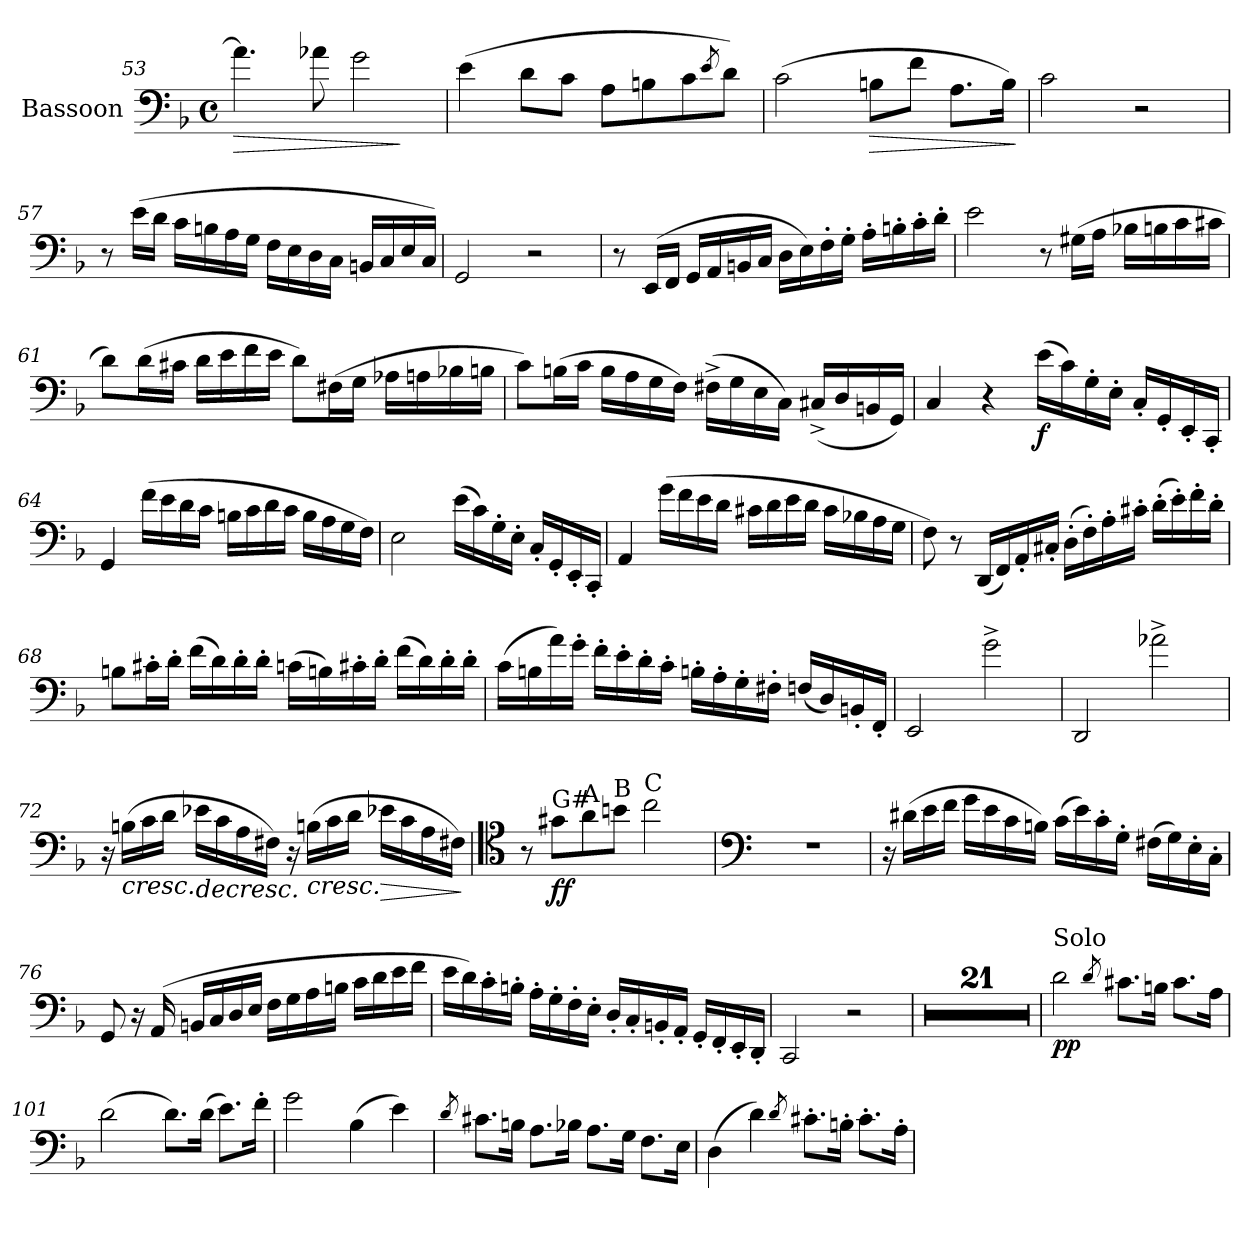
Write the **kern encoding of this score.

**kern	**dynam
*part1	*part1
*staff1	*staff1
*I"Bassoon	*
*I'Bsn.	*
*clefF4	*
*k[b-]	*
*M4/4	*
*met(c)	*
=53	=53
!	!LO:HP:b
4.a\]	>
8a-X\	.
2g\	.
.	]
=54	=54
(>4e\	.
8d\L	.
8c\J	.
8A\L	.
8Bn\	.
8c\	.
8qe/	.
8d\J)	.
!!LO:LB:g=z
=55	=55
(>2c\	.
!	!LO:HP:b
8Bn\L	>
8f\J	.
8.A\L	.
16B\Jk)	.
.	]
=56	=56
2c\	.
2r	.
=57	=57
8r	.
(>16e\LL	.
16d\JJ	.
16c\LL	.
16Bn\	.
16A\	.
16G\JJ	.
16F\LL	.
16E\	.
16D\	.
16C\JJ	.
16BBn/LL	.
16C/	.
16E/	.
16C/JJ)	.
=58	=58
2GG/	.
2r	.
=59	=59
8r	.
(>16EE/LL	.
16FF/JJ	.
16GG/LL	.
16AA/	.
16BBn/	.
16C/JJ	.
16D\LL	.
16E\)	.
16F'\	.
16G'\JJ	.
16A'\LL	.
16Bn'\	.
16c'\	.
16d'\JJ	.
!!LO:PB:g=z
=60	=60
2e\	.
8r	.
(>16G#X\LL	.
16A\JJ	.
16B-X\LL	.
16Bn\	.
16c\	.
16c#X\JJ	.
=61	=61
8d\L)	.
(>16d\L	.
16c#X\JJ	.
16d\LL	.
16e\	.
16f\	.
16e\JJ	.
8d\L)	.
(>16F#X\L	.
16G\JJ	.
16A-X\LL	.
16An\	.
16B-X\	.
16Bn\JJ	.
!!LO:LB:g=z
=62	=62
8c\L)	.
(>16Bn\L	.
16c\JJ	.
16B\LL	.
16A\	.
16G\	.
16F\JJ)	.
(>16F#X^\LL	.
16G\	.
16E\	.
16C\JJ)	.
(<16C#X^/LL	.
16D/	.
16BBn/	.
16GG/JJ)	.
=63	=63
4C/	.
4r	.
!	!LO:DY:b
(>16e\LL	f
16c\)	.
16G'\	.
16E'\JJ	.
16C'/LL	.
16GG'/	.
16EE'/	.
16CC'/JJ	.
=64	=64
4GG/	.
(>16f\LL	.
16e\	.
16d\	.
16c\JJ	.
16Bn\LL	.
16c\	.
16d\	.
16c\JJ	.
16B\LL	.
16A\	.
16G\	.
16F\JJ)	.
!!LO:LB:g=z
=65	=65
2E\	.
(>16e\LL	.
16c\)	.
16G'\	.
16E'\JJ	.
16C'/LL	.
16GG'/	.
16EE'/	.
16CC'/JJ	.
=66	=66
4AA/	.
(>16g\LL	.
16f\	.
16e\	.
16d\JJ	.
16c#X\LL	.
16d\	.
16e\	.
16d\JJ	.
16c#\LL	.
16B-X\	.
16A\	.
16G\JJ	.
=67	=67
8F\)	.
8r	.
(<16DD/LL	.
16FF/)	.
16AA'/	.
16C#X'/JJ	.
(>16D'\LL	.
16F'\)	.
16A'\	.
16c#X'\JJ	.
(>16d'\LL	.
16e'\)	.
16f'\	.
16d'\JJ	.
!!LO:LB:g=z
=68	=68
8Bn\L	.
16c#X'\L	.
16d'\JJ	.
(>16f\LL	.
16d\)	.
16d'\	.
16d'\JJ	.
(>16cn\LL	.
16Bn\)	.
16c#X'\	.
16d'\JJ	.
(>16f\LL	.
16d\)	.
16d'\	.
16d'\JJ	.
=69	=69
(>16c\LL	.
16Bn\	.
16a\)	.
16g'\JJ	.
16f'\LL	.
16e'\	.
16d'\	.
16c'\JJ	.
16Bn'\LL	.
16A'\	.
16G'\	.
16F#X'\JJ	.
(<16Fn/LL	.
16D/)	.
16BBn'/	.
16FF'/JJ	.
=70	=70
2EE/	.
2g^\	.
!!LO:LB:g=z
=71	=71
2DD/	.
2a-X^\	.
=72	=72
16r	.
!	!LO:HP:b
(>16Bn\LL	<
16c\	.
16d\JJ	.
!	!LO:HP:b
16e-X\LL	>
16c\	.
16A\	.
16F#X\JJ)	.
16r	.
!	!LO:HP:b
(>16Bn\LL	<
16c\	.
16d\JJ	.
!	!LO:HP:b
16e-X\LL	>
16c\	.
16A\	.
16F#X\JJ)	.
.	[ ] [ ]
=73	=73
*clefC4	*
8r	.
!LO:TX:a:t=G#	!
!	!LO:DY:b
8g#X\L	ff
!LO:TX:a:t=A	!
8a\	.
!LO:TX:a:t=B	!
8bn\J	.
!LO:TX:a:t=C	!
2cc\	.
=74	=74
*clefF4	*
1r	.
!!LO:LB:g=z
=75	=75
16r	.
(>16d#X\LL	.
16e\	.
16f\JJ	.
16g\LL	.
16e\	.
16c\	.
16Bn\JJ)	.
(>16c\LL	.
16e\)	.
16c'\	.
16G'\JJ	.
(>16F#X\LL	.
16G\)	.
16E'\	.
16C'\JJ	.
=76	=76
8GG/	.
16r	.
(>16AA/	.
16BBn/LL	.
16C/	.
16D/	.
16E/JJ	.
16F\LL	.
16G\	.
16A\	.
16Bn\JJ	.
16c\LL	.
16d\	.
16e\	.
16f\JJ	.
!!LO:LB:g=z
=77	=77
16e\LL	.
16d\)	.
16c'\	.
16Bn'\JJ	.
16A'\LL	.
16G'\	.
16F'\	.
16E'\JJ	.
16D'/LL	.
16C'/	.
16BBn'/	.
16AA'/JJ	.
16GG'/LL	.
16FF'/	.
16EE'/	.
16DD'/JJ	.
=78	=78
2CC/	.
2r	.
=79	=79
1r	.
=80	=80
1r	.
=81	=81
1r	.
=82	=82
1r	.
=83	=83
1r	.
=84	=84
1r	.
=85	=85
1r	.
=86	=86
1r	.
=87	=87
1r	.
=88	=88
1r	.
=89	=89
1r	.
=90	=90
1r	.
=91	=91
1r	.
=92	=92
1r	.
=93	=93
1r	.
=94	=94
1r	.
=95	=95
1r	.
=96	=96
1r	.
=97	=97
1r	.
=98	=98
1r	.
=99	=99
1r	.
=100	=100
!LO:TX:a:t=Solo	!
!	!LO:DY:b
2d\	pp
8qd/	.
8.c#X\L	.
16Bn\Jk	.
8.c#\L	.
16A\Jk	.
=101	=101
(>2d\	.
8.d\L)	.
(>16d\Jk	.
8.e\L)	.
16f'\Jk	.
=102	=102
2g\	.
(>4B-\	.
4e\)	.
!!LO:LB:g=z
=103	=103
8qd/	.
8.c#X\L	.
16Bn\Jk	.
8.A\L	.
16B-X\Jk	.
8.A\L	.
16G\Jk	.
8.F\L	.
16E\Jk	.
=104	=104
(>4D\	.
4d\)	.
8qd/	.
8.c#X'\L	.
16Bn'\Jk	.
8.c#'\L	.
16A'\Jk	.
=	=
*-	*-
